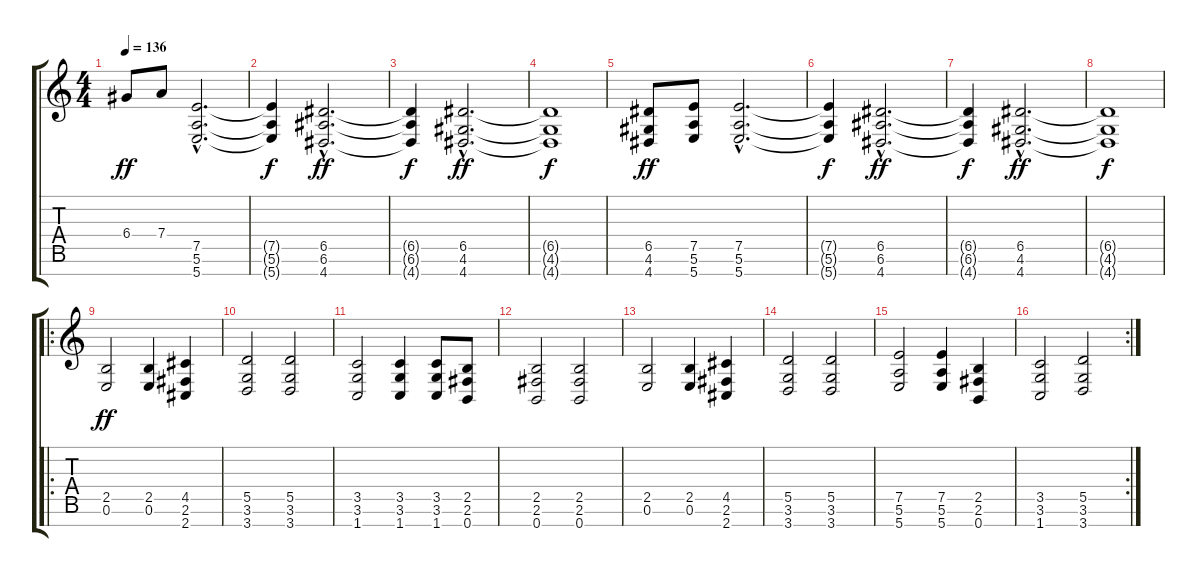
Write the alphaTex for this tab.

\track "" {instrument overdrivenguitar}
\staff {score tabs}
\tuning (E4 B3 G3 D3 A2 E2 B1) {hide}
\ts (4 4)
\tempo 136
\clef g2
\ks c
6.4.8{dy ff} 7.4.8 (7.5{hac} 5.6{hac} 5.7{hac}).2{d} |
(7.5{t} 5.6{t} 5.7{t}).4{dy f} (6.5{hac} 6.6{hac} 4.7{hac}).2{d dy ff} |
(6.5{t} 6.6{t} 4.7{t}).4{dy f} (6.5{hac} 4.6{hac} 4.7{hac}).2{d dy ff} |
(6.5{t} 4.6{t} 4.7{t}).1{dy f} |
(6.5 4.6 4.7).8{dy ff} (7.5 5.6 5.7).8 (7.5{hac} 5.6{hac} 5.7{hac}).2{d} |
(7.5{t} 5.6{t} 5.7{t}).4{dy f} (6.5{hac} 6.6{hac} 4.7{hac}).2{d dy ff} |
(6.5{t} 6.6{t} 4.7{t}).4{dy f} (6.5{hac} 4.6{hac} 4.7{hac}).2{d dy ff} |
(6.5{t} 4.6{t} 4.7{t}).1{dy f} |
\ro
(2.5 0.6).2{dy ff} (2.5 0.6).4 (4.5 2.6 2.7).4 |
(5.5 3.6 3.7).2 (5.5 3.6 3.7).2 |
(3.5 3.6 1.7).2 (3.5 3.6 1.7).4 (3.5 3.6 1.7).8 (2.5 2.6 0.7).8 |
(2.5 2.6 0.7).2 (2.5 2.6 0.7).2 |
(2.5 0.6).2 (2.5 0.6).4 (4.5 2.6 2.7).4 |
(5.5 3.6 3.7).2 (5.5 3.6 3.7).2 |
(7.5 5.6 5.7).2 (7.5 5.6 5.7).4 (2.5 2.6 0.7).4 |
\rc 2
(3.5 3.6 1.7).2 (5.5 3.6 3.7).2
